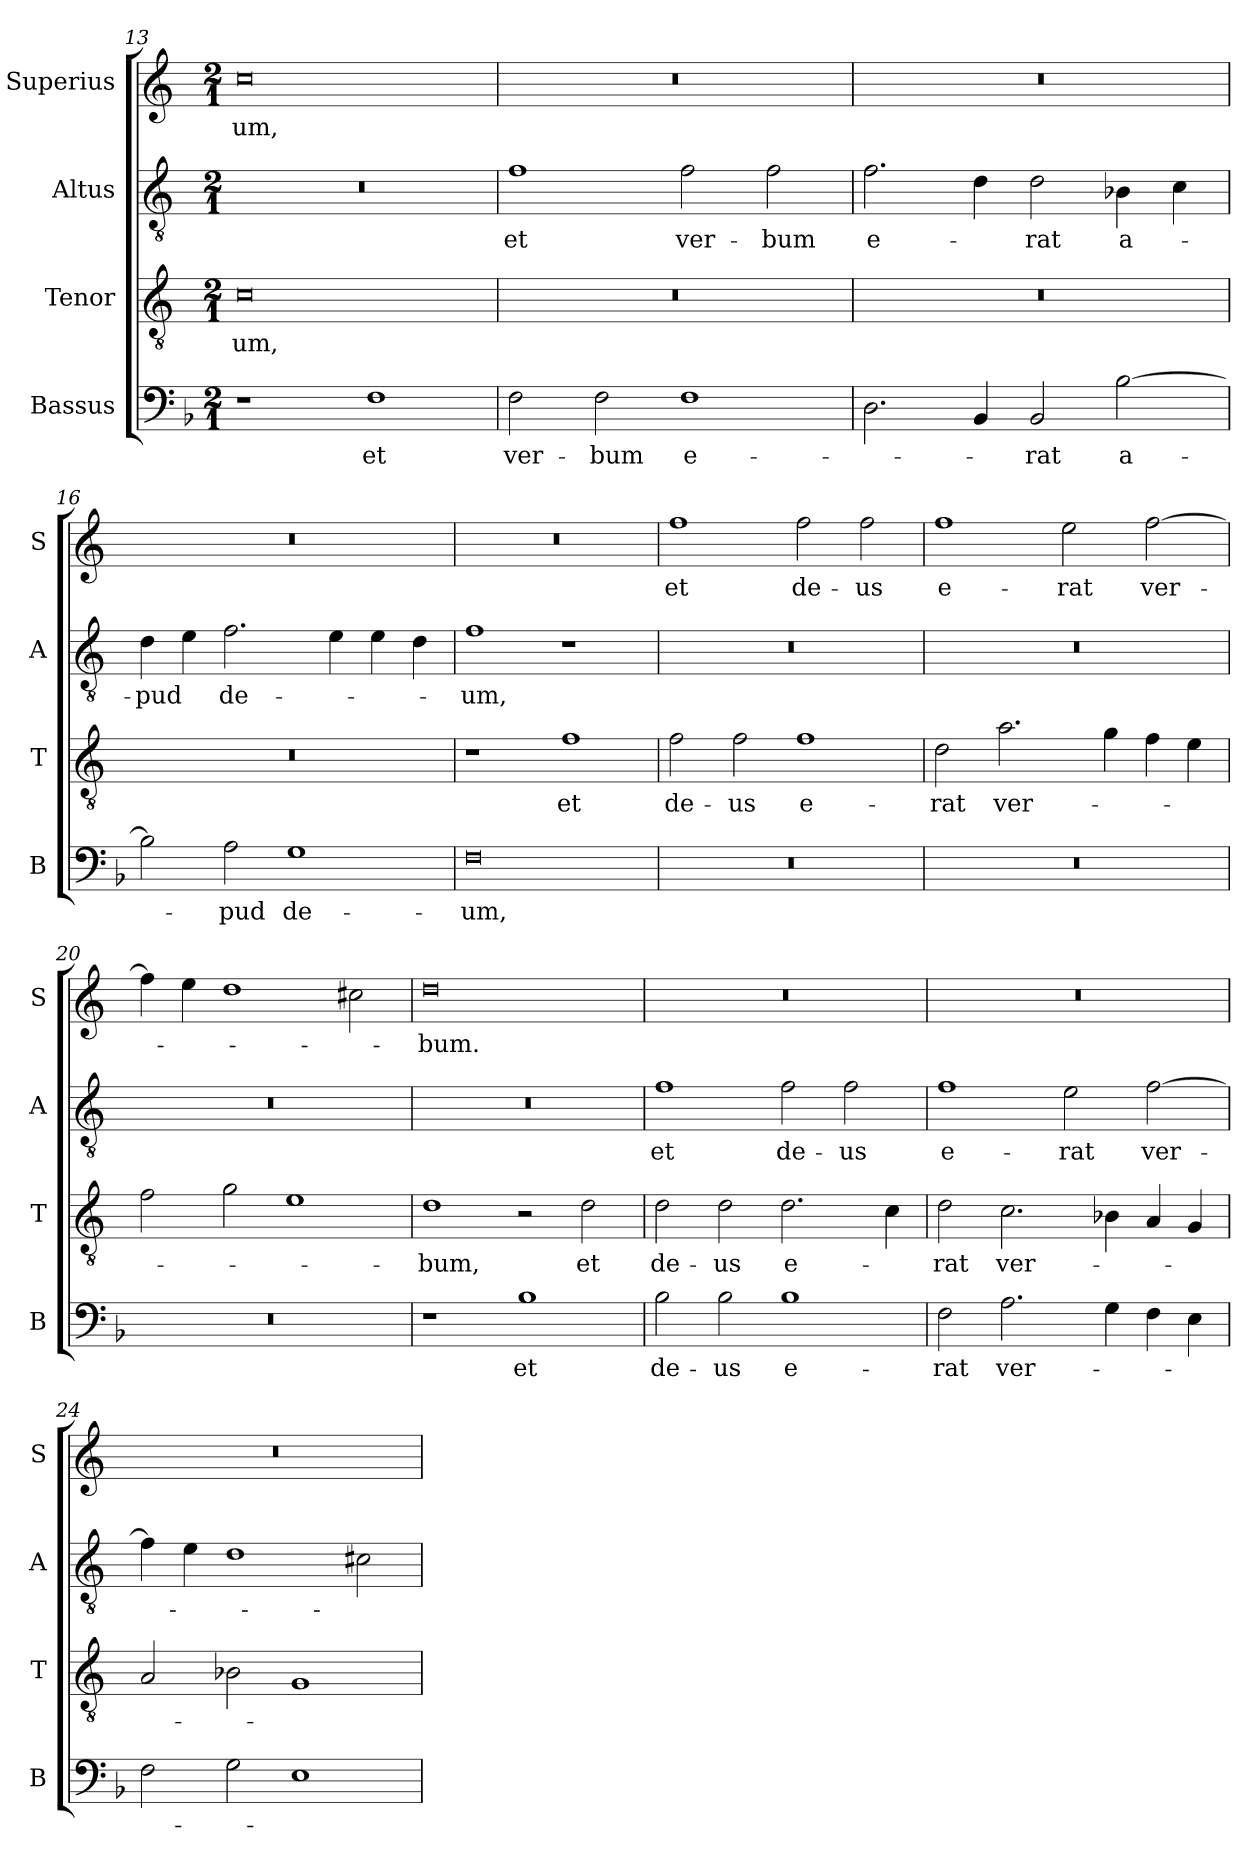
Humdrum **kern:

**kern	**text	**kern	**text	**kern	**text	**kern	**text
*part4	*part4	*part3	*part3	*part2	*part2	*part1	*part1
*staff4	*staff4	*staff3	*staff3	*staff2	*staff2	*staff1	*staff1
*I"Bassus	*	*I"Tenor	*	*I"Altus	*	*I"Superius	*
*I'B	*	*I'T	*	*I'A	*	*I'S	*
*clefF4	*	*clefGv2	*	*clefGv2	*	*clefG2	*
*k[b-]	*	*k[]	*	*k[]	*	*k[]	*
*M2/1	*	*M2/1	*	*M2/1	*	*M2/1	*
=13	=13	=13	=13	=13	=13	=13	=13
1r	.	0c	-um,	0r	.	0cc	-um,
1F	et	.	.	.	.	.	.
=14	=14	=14	=14	=14	=14	=14	=14
2F\	ver-	0r	.	1f	et	0r	.
2F\	-bum	.	.	.	.	.	.
1F	e-	.	.	2f\	ver-	.	.
.	.	.	.	2f\	-bum	.	.
=15	=15	=15	=15	=15	=15	=15	=15
2.D\	.	0r	.	2.f\	e-	0r	.
4BB-/	.	.	.	4d\	.	.	.
2BB-/	-rat	.	.	2d\	-rat	.	.
[2B-\	a-	.	.	4B-X\	a-	.	.
.	.	.	.	4c\	.	.	.
=16	=16	=16	=16	=16	=16	=16	=16
2B-\]	.	0r	.	4d\	-pud	0r	.
.	.	.	.	4e\	.	.	.
2A\	-pud	.	.	2.f\	de-	.	.
1G	de-	.	.	.	.	.	.
.	.	.	.	4e\	.	.	.
.	.	.	.	4e\	.	.	.
.	.	.	.	4d\	.	.	.
=17	=17	=17	=17	=17	=17	=17	=17
0F	um,	1r	.	1f	-um,	0r	.
.	.	1f	et	1r	.	.	.
=18	=18	=18	=18	=18	=18	=18	=18
0r	.	2f\	de-	0r	.	1ff	et
.	.	2f\	-us	.	.	.	.
.	.	1f	e-	.	.	2ff\	de-
.	.	.	.	.	.	2ff\	-us
=19	=19	=19	=19	=19	=19	=19	=19
0r	.	2d\	-rat	0r	.	1ff	e-
.	.	2.a\	ver-	.	.	.	.
.	.	.	.	.	.	2ee\	-rat
.	.	4g\	.	.	.	.	.
.	.	4f\	.	.	.	[2ff\	ver-
.	.	4e\	.	.	.	.	.
=20	=20	=20	=20	=20	=20	=20	=20
0r	.	2f\	.	0r	.	4ff\]	.
.	.	.	.	.	.	4ee\	.
.	.	2g\	.	.	.	1dd	.
.	.	1e	.	.	.	.	.
.	.	.	.	.	.	2cc#X\	.
=21	=21	=21	=21	=21	=21	=21	=21
1r	.	1d	-bum,	0r	.	0dd	-bum.
1B-	et	2r	.	.	.	.	.
.	.	2d\	et	.	.	.	.
=22	=22	=22	=22	=22	=22	=22	=22
2B-\	de-	2d\	de-	1f	et	0r	.
2B-\	-us	2d\	-us	.	.	.	.
1B-	e-	2.d\	e-	2f\	de-	.	.
.	.	.	.	2f\	-us	.	.
.	.	4c\	.	.	.	.	.
=23	=23	=23	=23	=23	=23	=23	=23
2F\	-rat	2d\	-rat	1f	e-	0r	.
2.A\	ver-	2.c\	ver-	.	.	.	.
.	.	.	.	2e\	-rat	.	.
4G\	.	4B-X\	.	.	.	.	.
4F\	.	4A/	.	[2f\	ver-	.	.
4E\	.	4G/	.	.	.	.	.
=24	=24	=24	=24	=24	=24	=24	=24
2F\	.	2A/	.	4f\]	.	0r	.
.	.	.	.	4e\	.	.	.
2G\	.	2B-X\	.	1d	.	.	.
1E	.	1G	.	.	.	.	.
.	.	.	.	2c#X\	.	.	.
=	=	=	=	=	=	=	=
*-	*-	*-	*-	*-	*-	*-	*-
